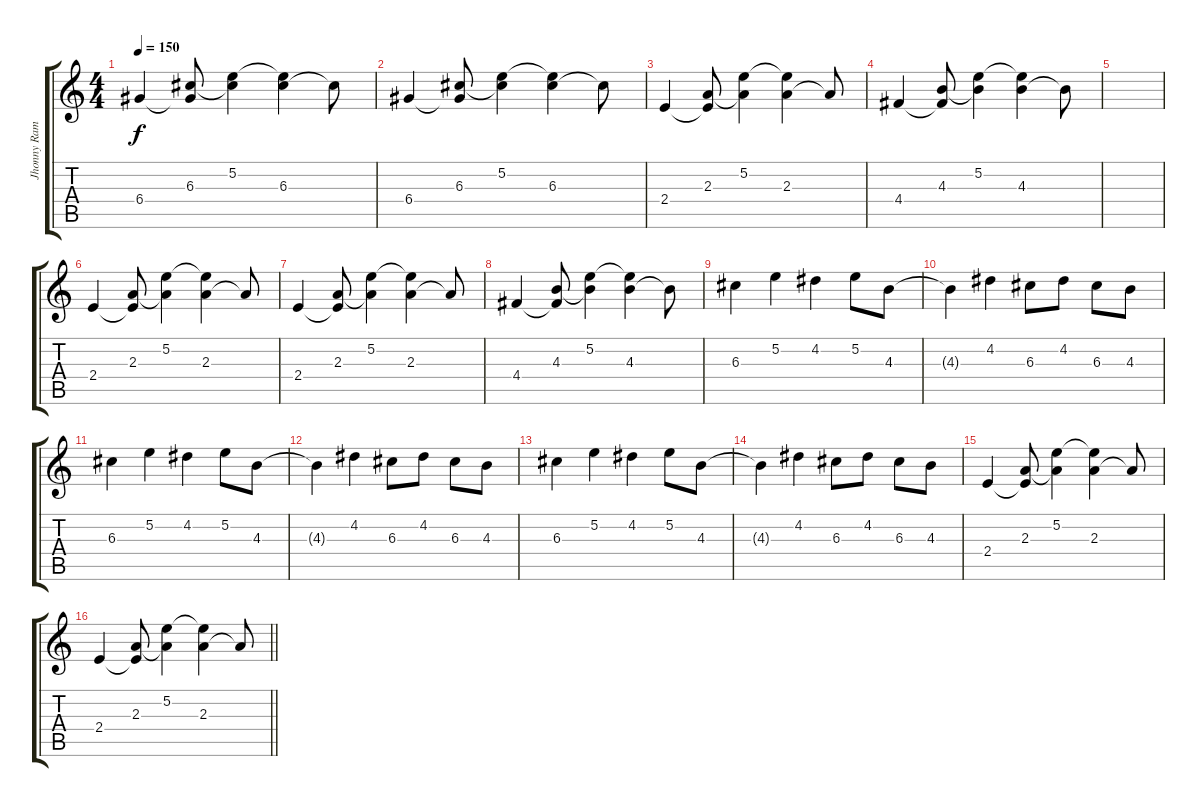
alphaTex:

\track ("Jhonny Ramone - Solo" "Jhonny Ram") {instrument acousticguitarsteel}
\staff {score tabs}
\tuning (E4 B3 G3 D3 A2 E2) {hide}
\ts (4 4)
\tempo 150
\clef g2
\ks c
6.4.4{dy f} (6.3 6.4{t}).8 (5.2 6.3{t}).4 (5.2{t} 6.3).4 6.3{t}.8 |
6.4.4 (6.3 6.4{t}).8 (5.2 6.3{t}).4 (5.2{t} 6.3).4 6.3{t}.8 |
2.4.4 (2.3 2.4{t}).8 (5.2 2.3{t}).4 (5.2{t} 2.3).4 2.3{t}.8 |
4.4.4 (4.3 4.4{t}).8 (5.2 4.3{t}).4 (5.2{t} 4.3).4 4.3{t}.8 |
|
2.4.4 (2.3 2.4{t}).8 (5.2 2.3{t}).4 (5.2{t} 2.3).4 2.3{t}.8 |
2.4.4 (2.3 2.4{t}).8 (5.2 2.3{t}).4 (5.2{t} 2.3).4 2.3{t}.8 |
4.4.4 (4.3 4.4{t}).8 (5.2 4.3{t}).4 (5.2{t} 4.3).4 4.3{t}.8 |
6.3.4 5.2.4 4.2.4 5.2.8 4.3.8 |
4.3{t}.4 4.2.4 6.3.8 4.2.8 6.3.8 4.3.8 |
6.3.4 5.2.4 4.2.4 5.2.8 4.3.8 |
4.3{t}.4 4.2.4 6.3.8 4.2.8 6.3.8 4.3.8 |
6.3.4 5.2.4 4.2.4 5.2.8 4.3.8 |
4.3{t}.4 4.2.4 6.3.8 4.2.8 6.3.8 4.3.8 |
2.4.4 (2.3 2.4{t}).8 (5.2 2.3{t}).4 (5.2{t} 2.3).4 2.3{t}.8 |
\barLineRight lightlight
2.4.4 (2.3 2.4{t}).8 (5.2 2.3{t}).4 (5.2{t} 2.3).4 2.3{t}.8
